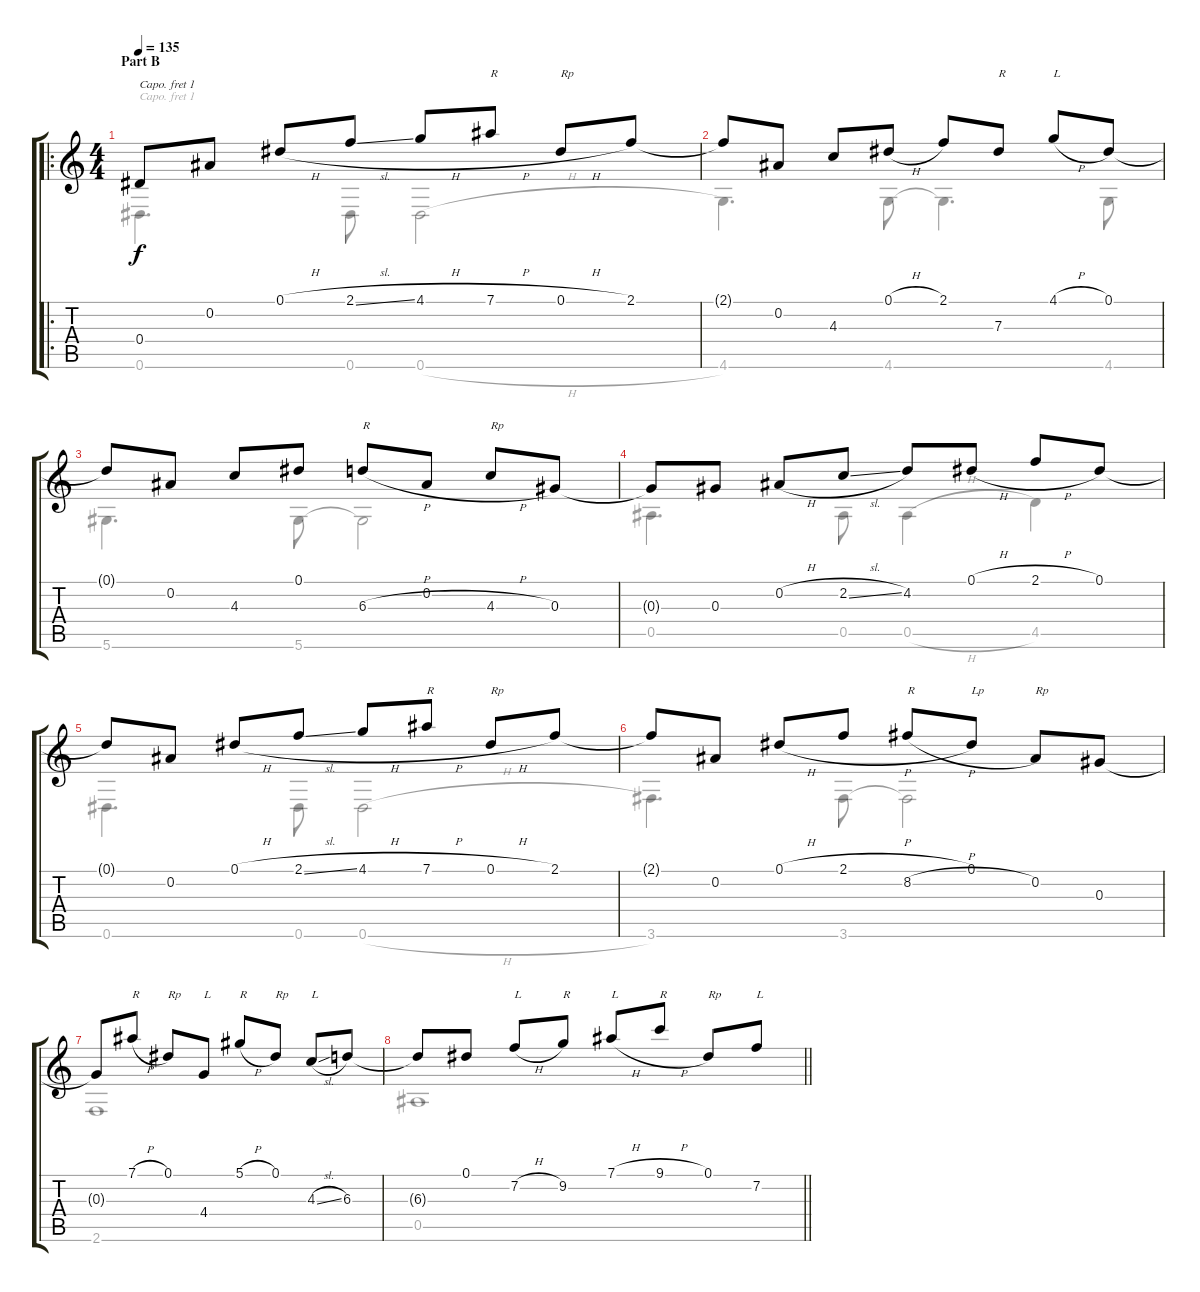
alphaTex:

\track "" {instrument acousticguitarsteel}
\staff {score tabs}
\capo 1
\tuning (D4 A3 G3 D3 A2 D2) {hide}
\voice
\ro
\ts (4 4)
\section ("" "Part B")
\tempo 135
\clef g2
\ks c
0.4{t}.8{dy f} 0.2.8 0.1{h}.8 2.1{sl}.8 4.1{h}.8 7.1{h}.8{txt "R"} 0.1{h}.8{txt "Rp"} 2.1.8 |
2.1{t}.8 0.2.8 4.3.8 0.1{h}.8 2.1.8 7.3.8{txt "R"} 4.1{h}.8{txt "L"} 0.1.8 |
0.1{t}.8 0.2.8 4.3.8 0.1.8 6.3{h}.8{txt "R"} 0.2.8 4.3{h}.8{txt "Rp"} 0.3.8 |
0.3{t}.8 0.3.8 0.2{h}.8 2.2{sl}.8 4.2.8 0.1{h}.8 2.1{h}.8 0.1.8 |
0.1{t}.8 0.2.8 0.1{h}.8 2.1{sl}.8 4.1{h}.8 7.1{h}.8{txt "R"} 0.1{h}.8{txt "Rp"} 2.1.8 |
2.1{t}.8 0.2.8 0.1{h}.8 2.1{h}.8 8.2{h}.8{txt "R"} 0.1.8{txt "Lp"} 0.2.8{txt "Rp"} 0.3.8 |
0.3{t}.8 7.1{h}.8{txt "R"} 0.1.8{txt "Rp"} 4.4.8{txt "L"} 5.1{h}.8{txt "R"} 0.1.8{txt "Rp"} 4.3{sl}.8{txt "L"} 6.3.8 |
\barLineRight lightlight
6.3{t}.8 0.1.8 7.2{h}.8{txt "L"} 9.2.8{txt "R"} 7.1{h}.8{txt "L"} 9.1{h}.8{txt "R"} 0.1.8{txt "Rp"} 7.2.8{txt "L"}
\voice
\clef g2
\ottava regular
\simile none
\ks c
0.6.4{d dy f} 0.6.8 0.6{h}.2 |
4.6.4{d} 4.6.8 4.6{t}.4{d} 4.6.8 |
5.6.4{d} 5.6.8 5.6{t}.2 |
0.5.4{d} 0.5.8 0.5{h}.4 4.5.4 |
0.6.4{d} 0.6.8 0.6{h}.2 |
3.6.4{d} 3.6.8 3.6{t}.2 |
2.6.1 |
\barLineRight lightlight
0.5.1
